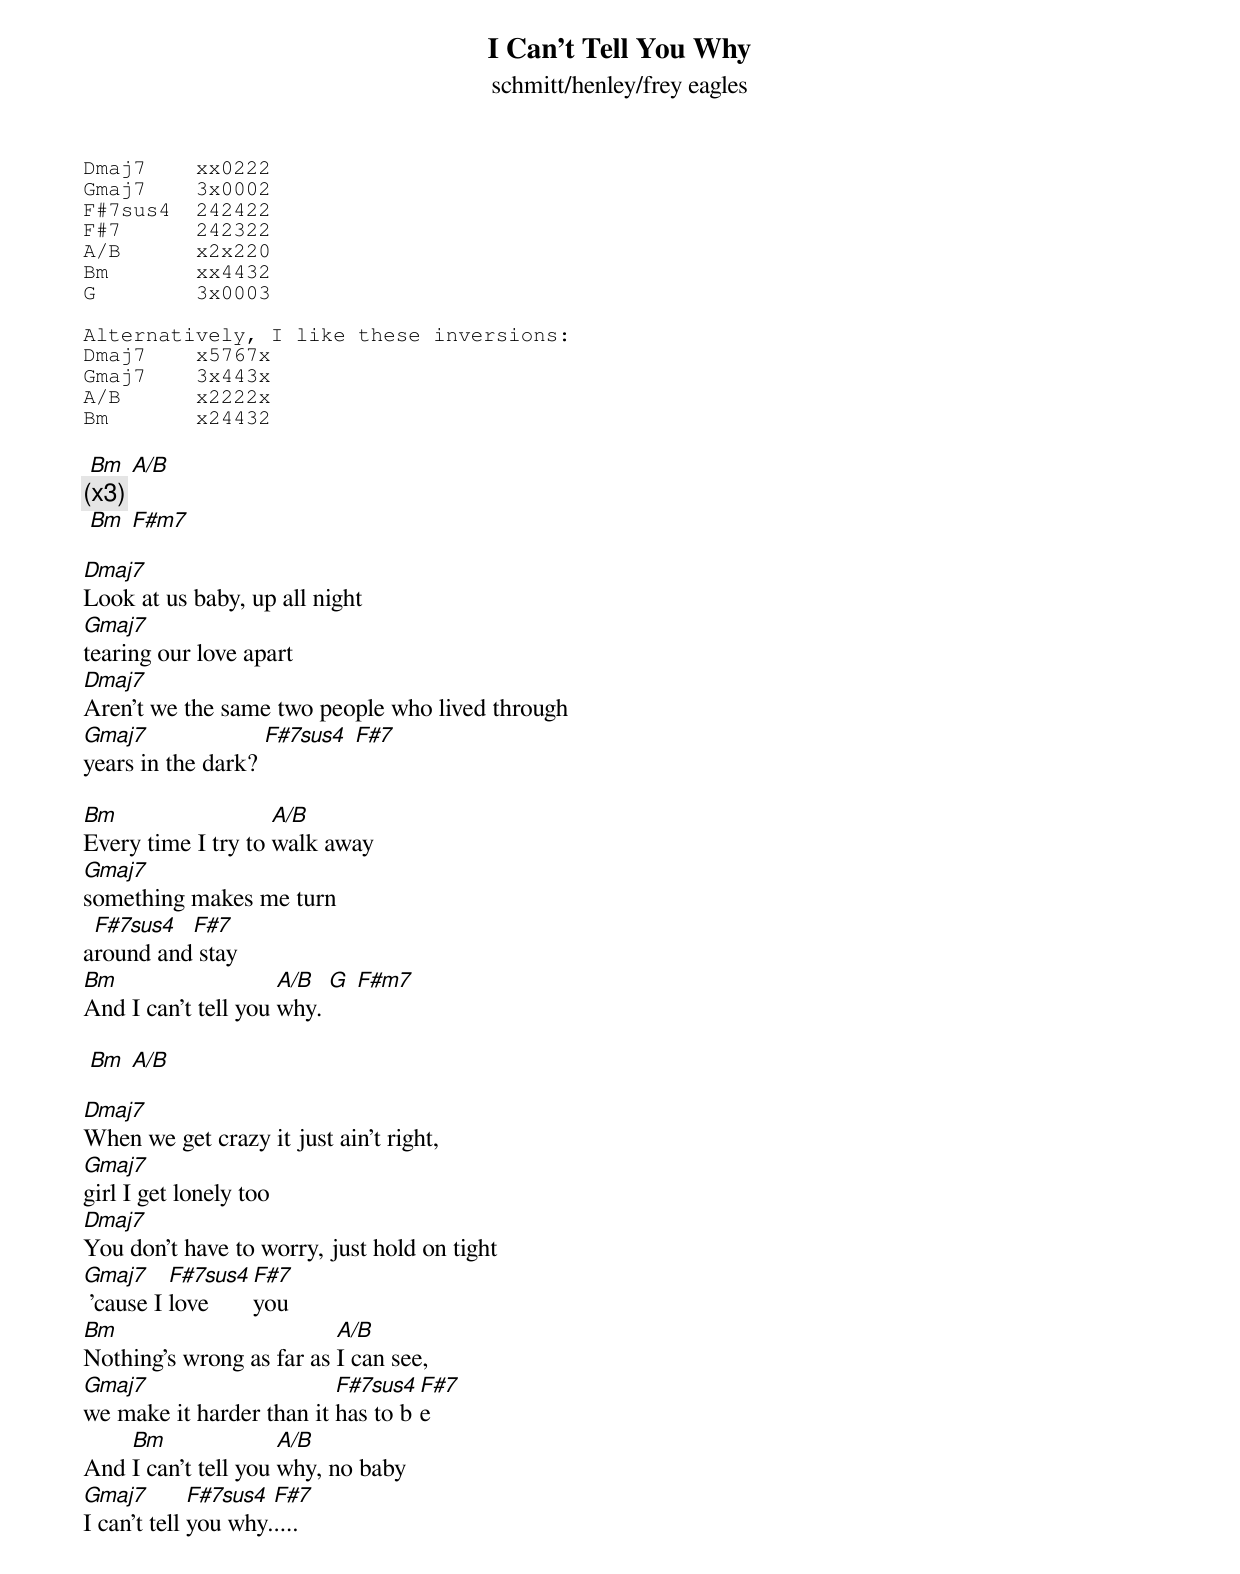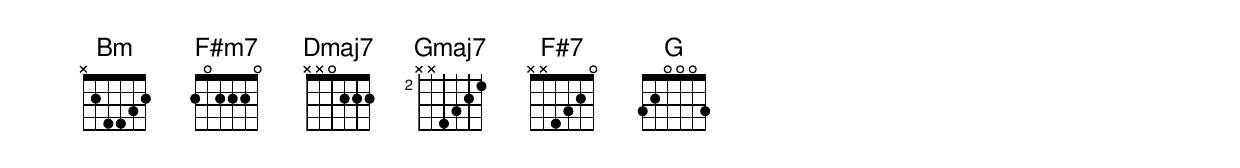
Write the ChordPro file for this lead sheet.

{title: I Can't Tell You Why}
{subtitle: schmitt/henley/frey eagles}

{sot}
Dmaj7    xx0222
Gmaj7    3x0002
F#7sus4  242422
F#7      242322
A/B      x2x220
Bm       xx4432
G        3x0003

Alternatively, I like these inversions:
Dmaj7    x5767x
Gmaj7    3x443x
A/B      x2222x
Bm       x24432
{eot}

 [Bm] [A/B]
{c:(x3)}
 [Bm] [F#m7]

[Dmaj7]Look at us baby, up all night
[Gmaj7]tearing our love apart
[Dmaj7]Aren't we the same two people who lived through
[Gmaj7]years in the dark? [F#7sus4] [F#7]

[Bm]Every time I try to [A/B]walk away
[Gmaj7]something makes me turn
a[F#7sus4]round and[F#7] stay
[Bm]And I can't tell you [A/B]why. [G] [F#m7]

 [Bm] [A/B]

[Dmaj7]When we get crazy it just ain't right,
[Gmaj7]girl I get lonely too
[Dmaj7]You don't have to worry, just hold on tight
[Gmaj7] 'cause I [F#7sus4]love    [F#7]you
[Bm]Nothing's wrong as far as [A/B]I can see,
[Gmaj7]we make it harder than it [F#7sus4]has to b[F#7]e
And [Bm]I can't tell you [A/B]why, no baby
[Gmaj7]I can't tell [F#7sus4]you why.[F#7]....

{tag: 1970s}
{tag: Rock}
